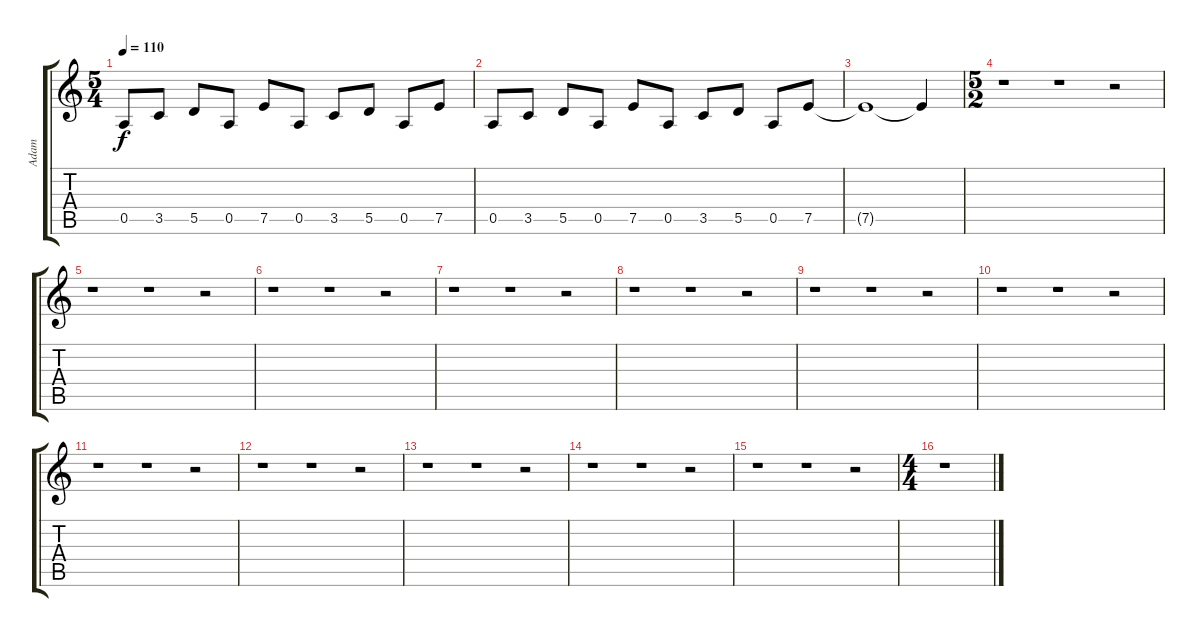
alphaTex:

\track ("Adam" "Adam") {instrument electricguitarmuted}
\staff {score tabs}
\tuning (E4 B3 G3 D3 A2 D2) {hide}
\ts (5 4)
\tempo 110
\clef g2
\ks c
0.5.8{dy f} 3.5.8 5.5.8 0.5.8 7.5.8 0.5.8 3.5.8 5.5.8 0.5.8 7.5.8 |
0.5.8 3.5.8 5.5.8 0.5.8 7.5.8 0.5.8 3.5.8 5.5.8 0.5.8 7.5.8 |
7.5{t}.1 7.5{t}.4 |
\ts (5 2)
r.1 r.1 r.2 |
r.1 r.1 r.2 |
r.1 r.1 r.2 |
r.1 r.1 r.2 |
r.1 r.1 r.2 |
r.1 r.1 r.2 |
r.1 r.1 r.2 |
r.1 r.1 r.2 |
r.1 r.1 r.2 |
r.1 r.1 r.2 |
r.1 r.1 r.2 |
r.1 r.1 r.2 |
\ts (4 4)
r.1
